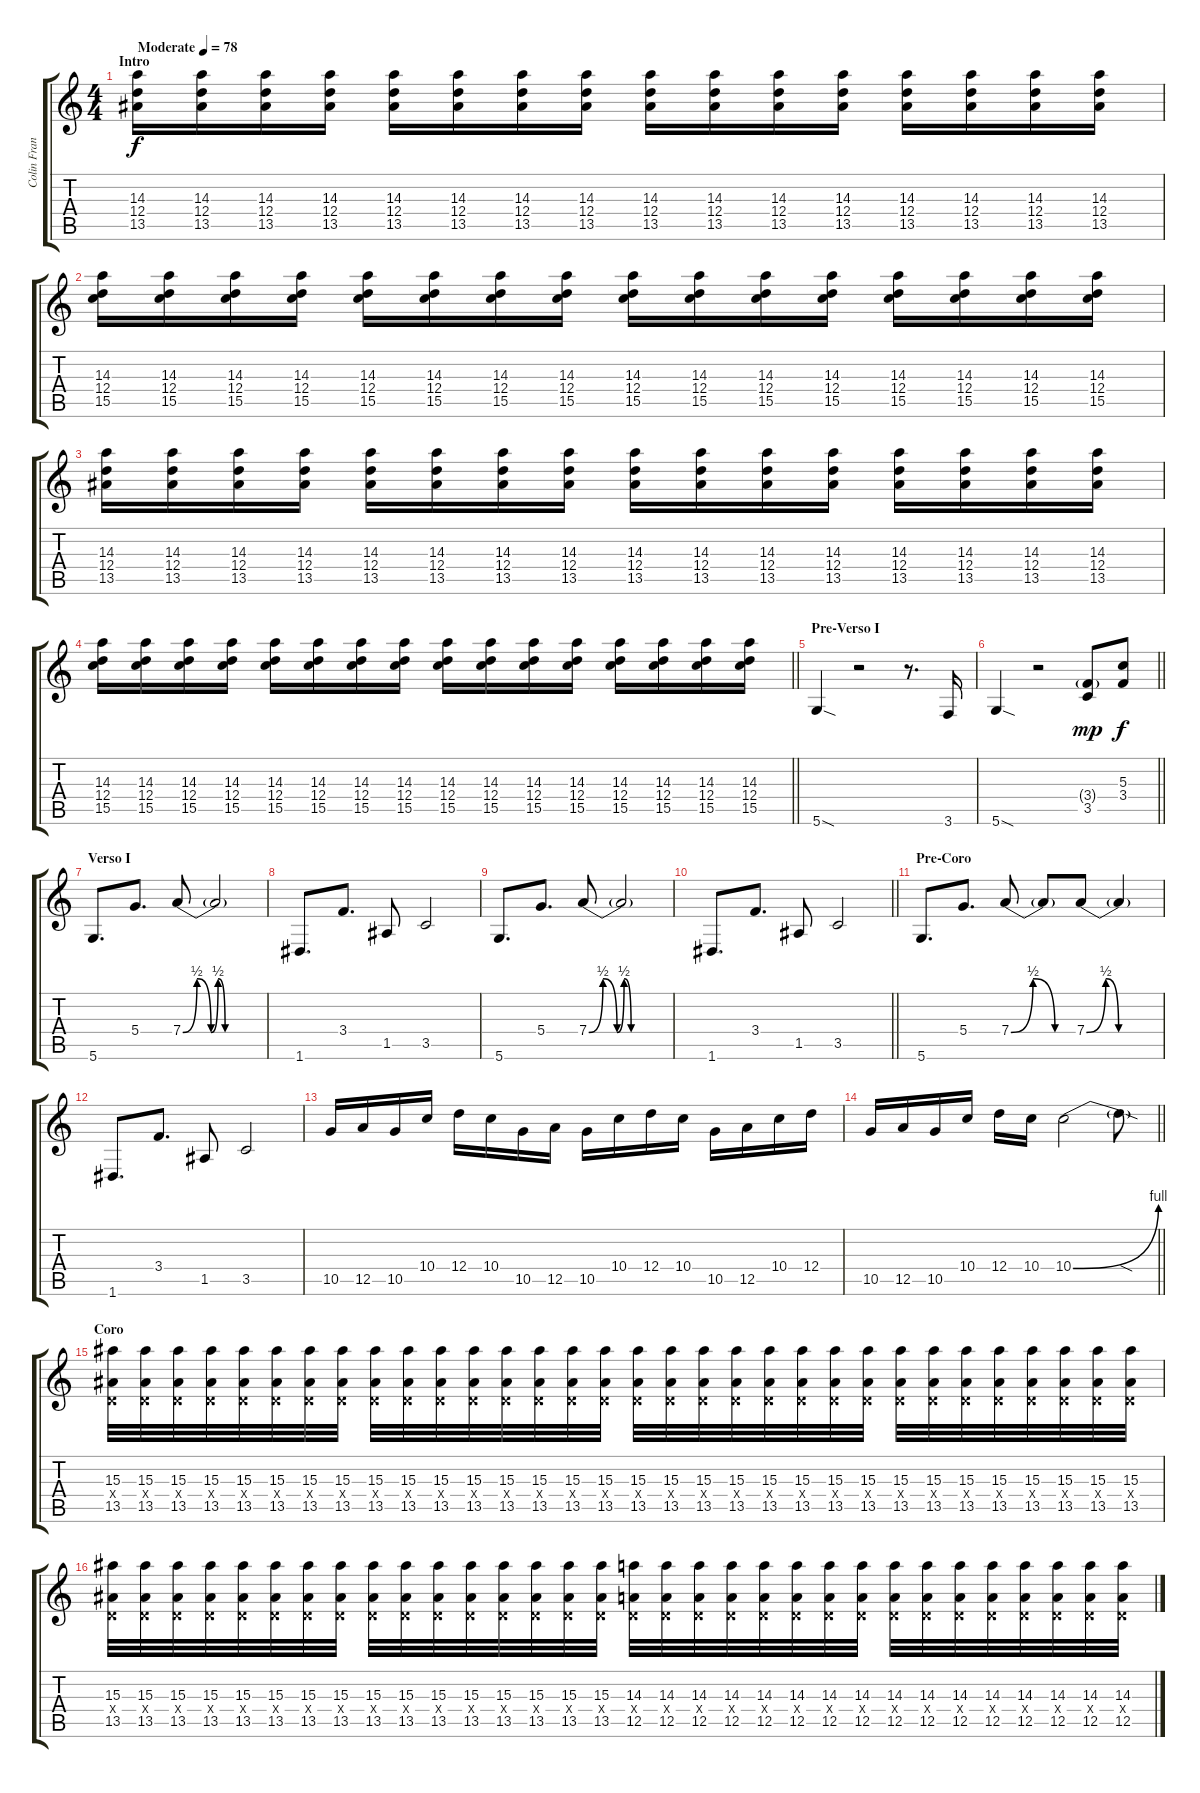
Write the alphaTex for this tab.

\track ("Colin Frangicetto" "Colin Fran") {instrument distortionguitar}
\staff {score tabs}
\tuning (E4 B3 G3 D3 A2 D2) {hide}
\ts (4 4)
\section ("" "Intro")
\tempo (78 "Moderate")
\clef g2
\ks c
(14.3 12.4 13.5).16{dy f instrument distortionguitar} (14.3 12.4 13.5).16 (14.3 12.4 13.5).16 (14.3 12.4 13.5).16 (14.3 12.4 13.5).16 (14.3 12.4 13.5).16 (14.3 12.4 13.5).16 (14.3 12.4 13.5).16 (14.3 12.4 13.5).16 (14.3 12.4 13.5).16 (14.3 12.4 13.5).16 (14.3 12.4 13.5).16 (14.3 12.4 13.5).16 (14.3 12.4 13.5).16 (14.3 12.4 13.5).16 (14.3 12.4 13.5).16 |
(14.3 12.4 15.5).16 (14.3 12.4 15.5).16 (14.3 12.4 15.5).16 (14.3 12.4 15.5).16 (14.3 12.4 15.5).16 (14.3 12.4 15.5).16 (14.3 12.4 15.5).16 (14.3 12.4 15.5).16 (14.3 12.4 15.5).16 (14.3 12.4 15.5).16 (14.3 12.4 15.5).16 (14.3 12.4 15.5).16 (14.3 12.4 15.5).16 (14.3 12.4 15.5).16 (14.3 12.4 15.5).16 (14.3 12.4 15.5).16 |
(14.3 12.4 13.5).16 (14.3 12.4 13.5).16 (14.3 12.4 13.5).16 (14.3 12.4 13.5).16 (14.3 12.4 13.5).16 (14.3 12.4 13.5).16 (14.3 12.4 13.5).16 (14.3 12.4 13.5).16 (14.3 12.4 13.5).16 (14.3 12.4 13.5).16 (14.3 12.4 13.5).16 (14.3 12.4 13.5).16 (14.3 12.4 13.5).16 (14.3 12.4 13.5).16 (14.3 12.4 13.5).16 (14.3 12.4 13.5).16 |
\barLineRight lightlight
(14.3 12.4 15.5).16 (14.3 12.4 15.5).16 (14.3 12.4 15.5).16 (14.3 12.4 15.5).16 (14.3 12.4 15.5).16 (14.3 12.4 15.5).16 (14.3 12.4 15.5).16 (14.3 12.4 15.5).16 (14.3 12.4 15.5).16 (14.3 12.4 15.5).16 (14.3 12.4 15.5).16 (14.3 12.4 15.5).16 (14.3 12.4 15.5).16 (14.3 12.4 15.5).16 (14.3 12.4 15.5).16 (14.3 12.4 15.5).16 |
\section ("" "Pre-Verso I")
5.6{sod}.4 r.2 r.8{d} 3.6.16 |
\barLineRight lightlight
5.6{sod}.4 r.2 (3.4{g} 3.5).8{dy mp} (5.3 3.4).8{dy f} |
\section ("" "Verso I")
5.6.8{d} 5.4.8{d} 7.4{be (custom 0 0 10 2 20 0 25 2 30 0 60 0)}.8 7.4{t}.2 |
1.6.8{d} 3.4.8{d} 1.5.8 3.5.2 |
5.6.8{d} 5.4.8{d} 7.4{be (custom 0 0 10 2 20 0 25 2 30 0 60 0)}.8 7.4{t}.2 |
\barLineRight lightlight
1.6.8{d} 3.4.8{d} 1.5.8 3.5.2 |
\section ("" "Pre-Coro")
5.6.8{d} 5.4.8{d} 7.4{be (custom 0 0 20 2 40 0 60 0)}.8 7.4{t}.8 7.4{be (custom 0 0 15 2 25 0 40 0 60 0)}.8 7.4{t}.4 |
1.6.8{d} 3.4.8{d} 1.5.8 3.5.2 |
10.5.16 12.5.16 10.5.16 10.4.16 12.4.16 10.4.16 10.5.16 12.5.16 10.5.16 10.4.16 12.4.16 10.4.16 10.5.16 12.5.16 10.4.16 12.4.16 |
\barLineRight lightlight
10.5.16 12.5.16 10.5.16 10.4.16 12.4.16 10.4.16 10.4{be (bend 0 0 60 4)}.2 10.4{sod t}.8 |
\section ("" "Coro")
(15.3 0.4{x} 13.5).32 (15.3 0.4{x} 13.5).32 (15.3 0.4{x} 13.5).32 (15.3 0.4{x} 13.5).32 (15.3 0.4{x} 13.5).32 (15.3 0.4{x} 13.5).32 (15.3 0.4{x} 13.5).32 (15.3 0.4{x} 13.5).32 (15.3 0.4{x} 13.5).32 (15.3 0.4{x} 13.5).32 (15.3 0.4{x} 13.5).32 (15.3 0.4{x} 13.5).32 (15.3 0.4{x} 13.5).32 (15.3 0.4{x} 13.5).32 (15.3 0.4{x} 13.5).32 (15.3 0.4{x} 13.5).32 (15.3 0.4{x} 13.5).32 (15.3 0.4{x} 13.5).32 (15.3 0.4{x} 13.5).32 (15.3 0.4{x} 13.5).32 (15.3 0.4{x} 13.5).32 (15.3 0.4{x} 13.5).32 (15.3 0.4{x} 13.5).32 (15.3 0.4{x} 13.5).32 (15.3 0.4{x} 13.5).32 (15.3 0.4{x} 13.5).32 (15.3 0.4{x} 13.5).32 (15.3 0.4{x} 13.5).32 (15.3 0.4{x} 13.5).32 (15.3 0.4{x} 13.5).32 (15.3 0.4{x} 13.5).32 (15.3 0.4{x} 13.5).32 |
(15.3 0.4{x} 13.5).32 (15.3 0.4{x} 13.5).32 (15.3 0.4{x} 13.5).32 (15.3 0.4{x} 13.5).32 (15.3 0.4{x} 13.5).32 (15.3 0.4{x} 13.5).32 (15.3 0.4{x} 13.5).32 (15.3 0.4{x} 13.5).32 (15.3 0.4{x} 13.5).32 (15.3 0.4{x} 13.5).32 (15.3 0.4{x} 13.5).32 (15.3 0.4{x} 13.5).32 (15.3 0.4{x} 13.5).32 (15.3 0.4{x} 13.5).32 (15.3 0.4{x} 13.5).32 (15.3 0.4{x} 13.5).32 (14.3 0.4{x} 12.5).32 (14.3 0.4{x} 12.5).32 (14.3 0.4{x} 12.5).32 (14.3 0.4{x} 12.5).32 (14.3 0.4{x} 12.5).32 (14.3 0.4{x} 12.5).32 (14.3 0.4{x} 12.5).32 (14.3 0.4{x} 12.5).32 (14.3 0.4{x} 12.5).32 (14.3 0.4{x} 12.5).32 (14.3 0.4{x} 12.5).32 (14.3 0.4{x} 12.5).32 (14.3 0.4{x} 12.5).32 (14.3 0.4{x} 12.5).32 (14.3 0.4{x} 12.5).32 (14.3 0.4{x} 12.5).32
